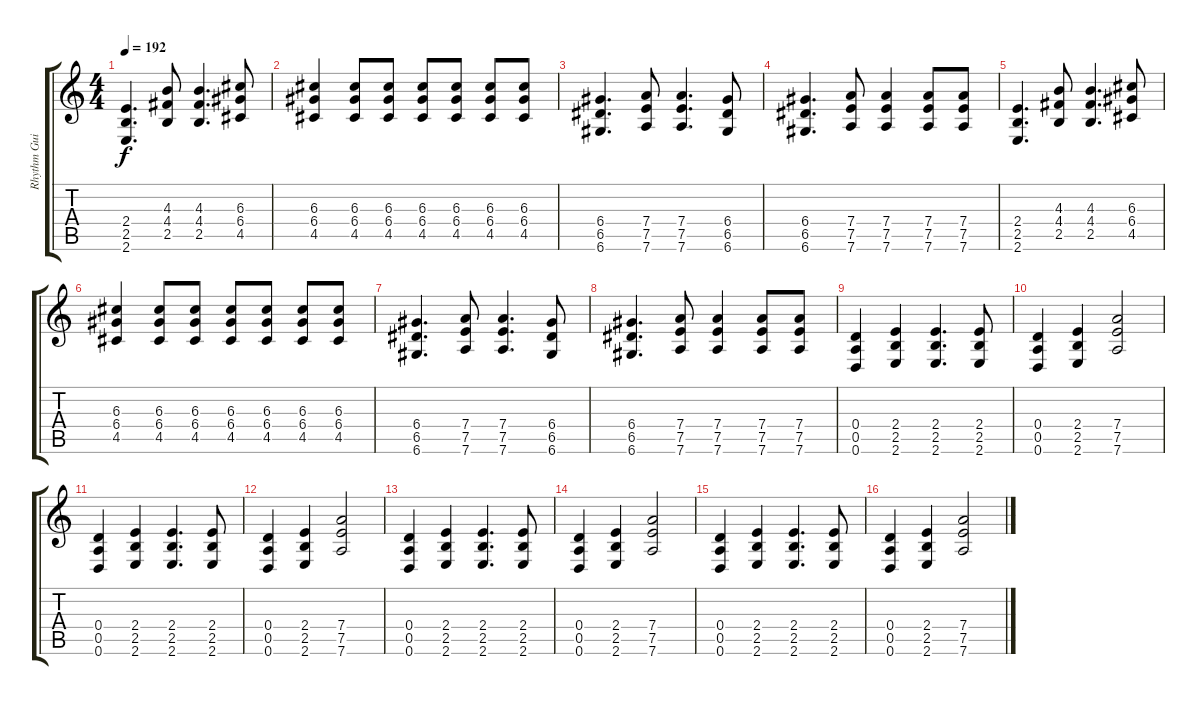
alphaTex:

\track ("Rhythm Guitar  " "Rhythm Gui") {instrument overdrivenguitar}
\staff {score tabs}
\tuning (E4 B3 G3 D3 A2 D2) {hide}
\ts (4 4)
\tempo 192
\clef g2
\ks c
(2.4 2.5 2.6).4{d dy f} (4.3 4.4 2.5).8 (4.3 4.4 2.5).4{d} (6.3 6.4 4.5).8 |
(6.3 6.4 4.5).4 (6.3 6.4 4.5).8 (6.3 6.4 4.5).8 (6.3 6.4 4.5).8 (6.3 6.4 4.5).8 (6.3 6.4 4.5).8 (6.3 6.4 4.5).8 |
(6.4 6.5 6.6).4{d} (7.4 7.5 7.6).8 (7.4 7.5 7.6).4{d} (6.4 6.5 6.6).8 |
(6.4 6.5 6.6).4{d} (7.4 7.5 7.6).8 (7.4 7.5 7.6).4 (7.4 7.5 7.6).8 (7.4 7.5 7.6).8 |
(2.4 2.5 2.6).4{d} (4.3 4.4 2.5).8 (4.3 4.4 2.5).4{d} (6.3 6.4 4.5).8 |
(6.3 6.4 4.5).4 (6.3 6.4 4.5).8 (6.3 6.4 4.5).8 (6.3 6.4 4.5).8 (6.3 6.4 4.5).8 (6.3 6.4 4.5).8 (6.3 6.4 4.5).8 |
(6.4 6.5 6.6).4{d} (7.4 7.5 7.6).8 (7.4 7.5 7.6).4{d} (6.4 6.5 6.6).8 |
(6.4 6.5 6.6).4{d} (7.4 7.5 7.6).8 (7.4 7.5 7.6).4 (7.4 7.5 7.6).8 (7.4 7.5 7.6).8 |
(0.4 0.5 0.6).4 (2.4 2.5 2.6).4 (2.4 2.5 2.6).4{d} (2.4 2.5 2.6).8 |
(0.4 0.5 0.6).4 (2.4 2.5 2.6).4 (7.4 7.5 7.6).2 |
(0.4 0.5 0.6).4 (2.4 2.5 2.6).4 (2.4 2.5 2.6).4{d} (2.4 2.5 2.6).8 |
(0.4 0.5 0.6).4 (2.4 2.5 2.6).4 (7.4 7.5 7.6).2 |
(0.4 0.5 0.6).4 (2.4 2.5 2.6).4 (2.4 2.5 2.6).4{d} (2.4 2.5 2.6).8 |
(0.4 0.5 0.6).4 (2.4 2.5 2.6).4 (7.4 7.5 7.6).2 |
(0.4 0.5 0.6).4 (2.4 2.5 2.6).4 (2.4 2.5 2.6).4{d} (2.4 2.5 2.6).8 |
(0.4 0.5 0.6).4 (2.4 2.5 2.6).4 (7.4 7.5 7.6).2
